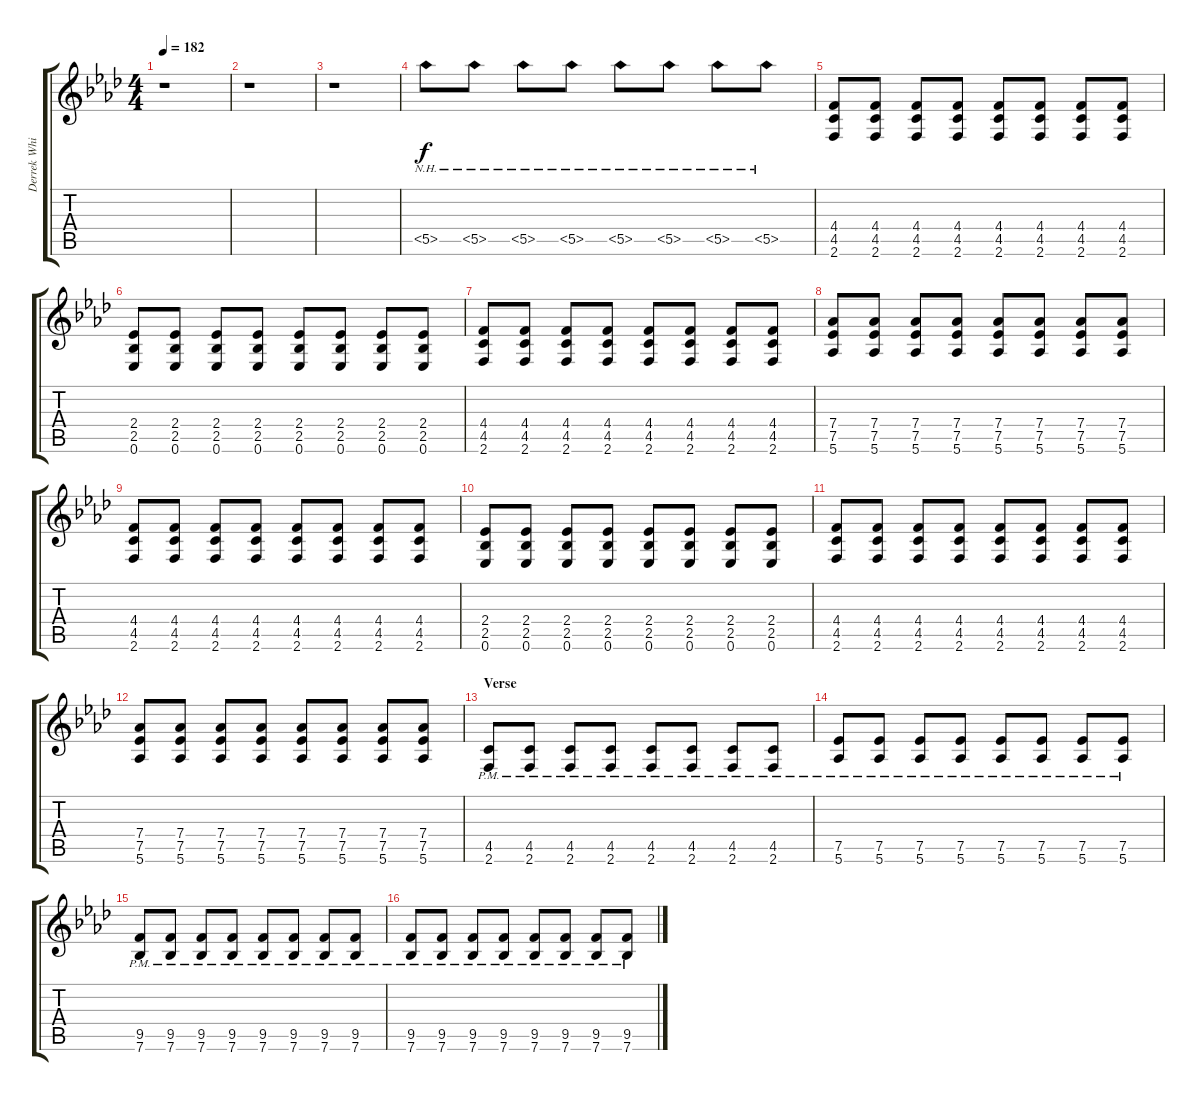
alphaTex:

\track ("Derrek Whibley" "Derrek Whi") {instrument distortionguitar}
\staff {score tabs}
\tuning (Eb4 Bb3 Gb3 Db3 Ab2 Eb2) {hide}
\ts (4 4)
\tempo 182
\clef g2
\ks ab
r.1{dy f instrument distortionguitar} |
r.1 |
r.1 |
\section ("" "")
5.5{nh}.8{volume 16} 5.5{nh}.8 5.5{nh}.8 5.5{nh}.8 5.5{nh}.8 5.5{nh}.8 5.5{nh}.8 5.5{nh}.8 |
(4.4 4.5 2.6).8{volume 12} (4.4 4.5 2.6).8 (4.4 4.5 2.6).8 (4.4 4.5 2.6).8 (4.4 4.5 2.6).8 (4.4 4.5 2.6).8 (4.4 4.5 2.6).8 (4.4 4.5 2.6).8 |
(2.4 2.5 0.6).8 (2.4 2.5 0.6).8 (2.4 2.5 0.6).8 (2.4 2.5 0.6).8 (2.4 2.5 0.6).8 (2.4 2.5 0.6).8 (2.4 2.5 0.6).8 (2.4 2.5 0.6).8 |
(4.4 4.5 2.6).8 (4.4 4.5 2.6).8 (4.4 4.5 2.6).8 (4.4 4.5 2.6).8 (4.4 4.5 2.6).8 (4.4 4.5 2.6).8 (4.4 4.5 2.6).8 (4.4 4.5 2.6).8 |
(7.4 7.5 5.6).8 (7.4 7.5 5.6).8 (7.4 7.5 5.6).8 (7.4 7.5 5.6).8 (7.4 7.5 5.6).8 (7.4 7.5 5.6).8 (7.4 7.5 5.6).8 (7.4 7.5 5.6).8 |
(4.4 4.5 2.6).8 (4.4 4.5 2.6).8 (4.4 4.5 2.6).8 (4.4 4.5 2.6).8 (4.4 4.5 2.6).8 (4.4 4.5 2.6).8 (4.4 4.5 2.6).8 (4.4 4.5 2.6).8 |
(2.4 2.5 0.6).8 (2.4 2.5 0.6).8 (2.4 2.5 0.6).8 (2.4 2.5 0.6).8 (2.4 2.5 0.6).8 (2.4 2.5 0.6).8 (2.4 2.5 0.6).8 (2.4 2.5 0.6).8 |
(4.4 4.5 2.6).8 (4.4 4.5 2.6).8 (4.4 4.5 2.6).8 (4.4 4.5 2.6).8 (4.4 4.5 2.6).8 (4.4 4.5 2.6).8 (4.4 4.5 2.6).8 (4.4 4.5 2.6).8 |
(7.4 7.5 5.6).8 (7.4 7.5 5.6).8 (7.4 7.5 5.6).8 (7.4 7.5 5.6).8 (7.4 7.5 5.6).8 (7.4 7.5 5.6).8 (7.4 7.5 5.6).8 (7.4 7.5 5.6).8 |
\section ("" "Verse")
(4.5{pm} 2.6{pm}).8 (4.5{pm} 2.6{pm}).8 (4.5{pm} 2.6{pm}).8 (4.5{pm} 2.6{pm}).8 (4.5{pm} 2.6{pm}).8 (4.5{pm} 2.6{pm}).8 (4.5{pm} 2.6{pm}).8 (4.5{pm} 2.6{pm}).8 |
(7.5{pm} 5.6{pm}).8 (7.5{pm} 5.6{pm}).8 (7.5{pm} 5.6{pm}).8 (7.5{pm} 5.6{pm}).8 (7.5{pm} 5.6{pm}).8 (7.5{pm} 5.6{pm}).8 (7.5{pm} 5.6{pm}).8 (7.5{pm} 5.6{pm}).8 |
(9.5{pm} 7.6{pm}).8 (9.5{pm} 7.6{pm}).8 (9.5{pm} 7.6{pm}).8 (9.5{pm} 7.6{pm}).8 (9.5{pm} 7.6{pm}).8 (9.5{pm} 7.6{pm}).8 (9.5{pm} 7.6{pm}).8 (9.5{pm} 7.6{pm}).8 |
(9.5{pm} 7.6{pm}).8 (9.5{pm} 7.6{pm}).8 (9.5{pm} 7.6{pm}).8 (9.5{pm} 7.6{pm}).8 (9.5{pm} 7.6{pm}).8 (9.5{pm} 7.6{pm}).8 (9.5{pm} 7.6{pm}).8 (9.5{pm} 7.6{pm}).8
